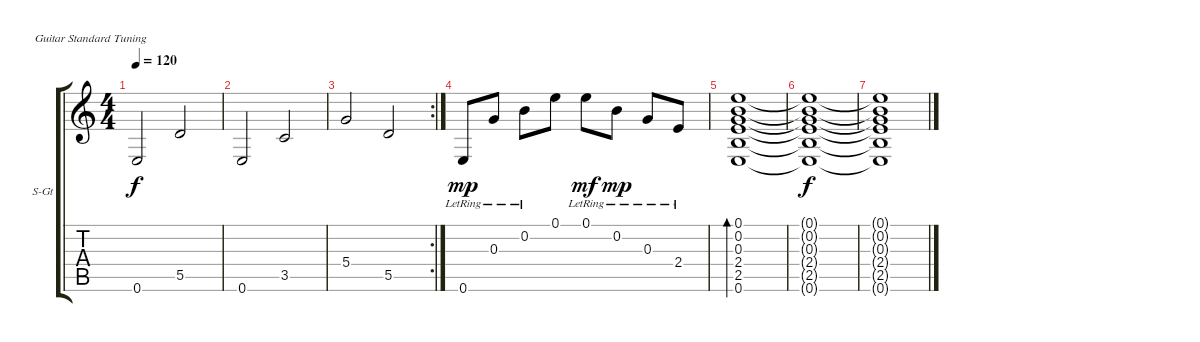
\bracketExtendMode groupsimilarinstruments
\firstSystemTrackNameOrientation horizontal
\otherSystemsTrackNameOrientation horizontal
\track ("Guitar 3" "S-Gt") {instrument acousticguitarsteel}
\staff {score tabs}
\tuning (E4 B3 G3 D3 A2 E2)
\ts (4 4)
\tempo 120
\clef g2
\ks c
0.6.2{dy f} 5.5.2 |
0.6.2 3.5.2 |
\rc 2
5.4.2 5.5.2 |
0.6{lr}.8{dy mp} 0.3{lr}.8 0.2{lr}.8 0.1.8 0.1{lr}.8{dy mf} 0.2{lr}.8{dy mp} 0.3{lr}.8 2.4{lr}.8 |
(0.1 0.2 0.3 2.4 2.5 0.6).1{bd 240} |
(0.1{t} 0.2{t} 0.3{t} 2.4{t} 2.5{t} 0.6{t}).1{dy f} |
(0.1{t} 0.2{t} 0.3{t} 2.4{t} 2.5{t} 0.6{t}).1
